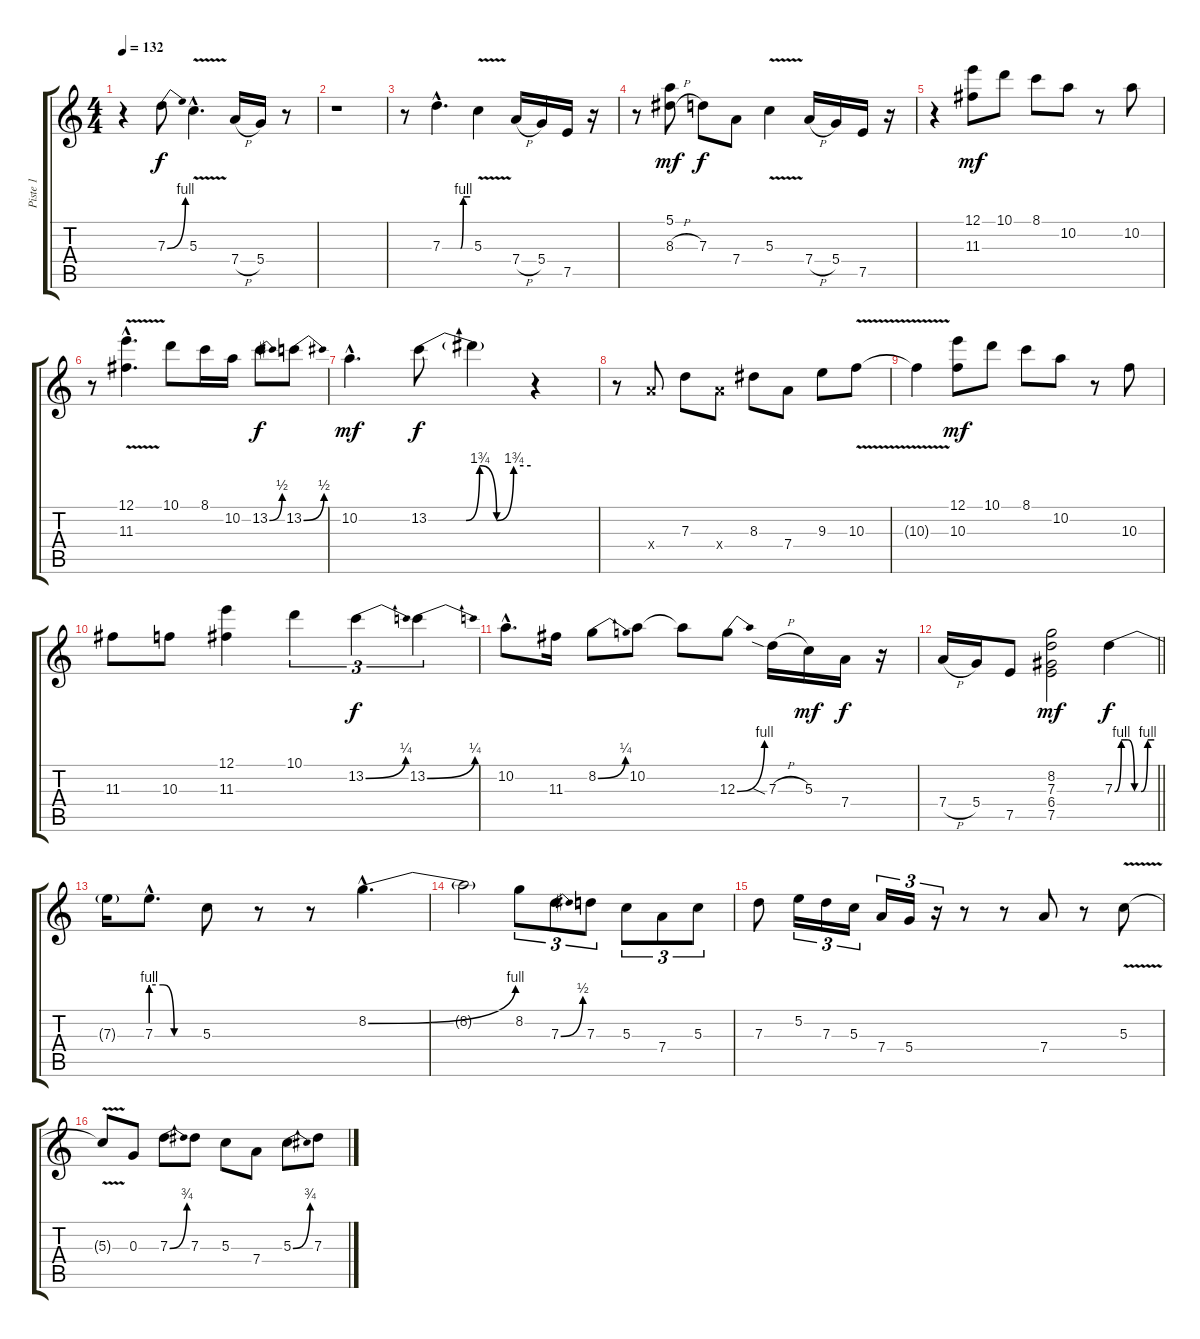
\track ("Piste 1" "Piste 1") {instrument overdrivenguitar}
\staff {score tabs}
\tuning (E4 B3 G3 D3 A2 E2) {hide}
\ts (4 4)
\tempo 132
\clef g2
\ks c
r.4{dy f} 7.3{be (bend 0 0 60 4)}.8 5.3{v hac}.4{d} 7.4{h}.16 5.4.16 r.8 |
r.1 |
r.8 7.3{be (custom 0 0 39 0 45 4 60 4) hac}.4{d} 5.3{v}.4 7.4{h}.16 5.4.16 7.5.16 r.16 |
r.8 (5.1 8.3{h}).8{dy mf} 7.3.8{dy f} 7.4.8 5.3{v}.4 7.4{h}.16 5.4.16 7.5.16 r.16 |
r.4 (12.1 11.3).8{dy mf} 10.1.8 8.1.8 10.2.8 r.8 10.2.8 |
r.8 (12.1{hac} 11.3{v hac}).4{d} 10.1.8 8.1.16 10.2.16 13.2{be (bend 0 0 60 2)}.8{dy f} 13.2{be (bend 0 0 60 2)}.8 |
10.2{hac}.4{d dy mf} 13.2{be (custom 0 0 22 0 30 7 40 0 50 7 60 7)}.8{dy f} 13.2{t}.4 r.4 |
r.8 7.4{x}.8 7.3.8 7.4{x}.8 8.3.8 7.4.8 9.3.8 10.3{v}.8 |
10.3{t}.4 (12.1 10.3).8{dy mf} 10.1.8 8.1.8 10.2.8 r.8 10.3.8 |
11.3.8 10.3.8 (12.1 11.3).4 10.1.4{tu (3 2)} 13.2{be (bend 0 0 60 1)}.4{tu (3 2) dy f} 13.2{be (bend 0 0 60 1)}.4{tu (3 2)} |
10.2{hac}.8{d} 11.3.16 8.2{be (bend 0 0 60 1)}.8 10.2.8 10.2{t}.8 12.3{be (bend 0 0 60 4)}.8 7.3{sia h}.16 5.3.16{dy mf} 7.4.16{dy f} r.16 |
\barLineRight lightlight
7.4{h}.16 5.4.16 7.5.8 (8.2 7.3 6.4 7.5).2{dy mf} 7.3{be (custom 0 0 10 4 20 4 30 0 40 0 50 4 60 4)}.4{dy f} |
7.3{t}.16 7.3{be (custom 0 4 15 4 29 0 60 0) hac}.8{d} 5.3.8 r.8 r.8 8.2{be (bend 0 0 60 4) hac}.4{d} |
8.2{t}.2 8.2.8{tu (3 2)} 7.3{be (bend 0 0 60 2)}.8{tu (3 2)} 7.3.8{tu (3 2)} 5.3.8{tu (3 2)} 7.4.8{tu (3 2)} 5.3.8{tu (3 2)} |
7.3.8 5.2.16{tu (3 2)} 7.3.16{tu (3 2)} 5.3.16{tu (3 2)} 7.4.16{tu (3 2)} 5.4.16{tu (3 2)} r.16{tu (3 2)} r.8 r.8 7.4.8 r.8 5.3{v}.8 |
5.3{t}.8 0.3.8 7.3{be (bend 0 0 60 3)}.8 7.3.8 5.3.8 7.4.8 5.3{be (bend 0 0 60 3)}.8 7.3.8
